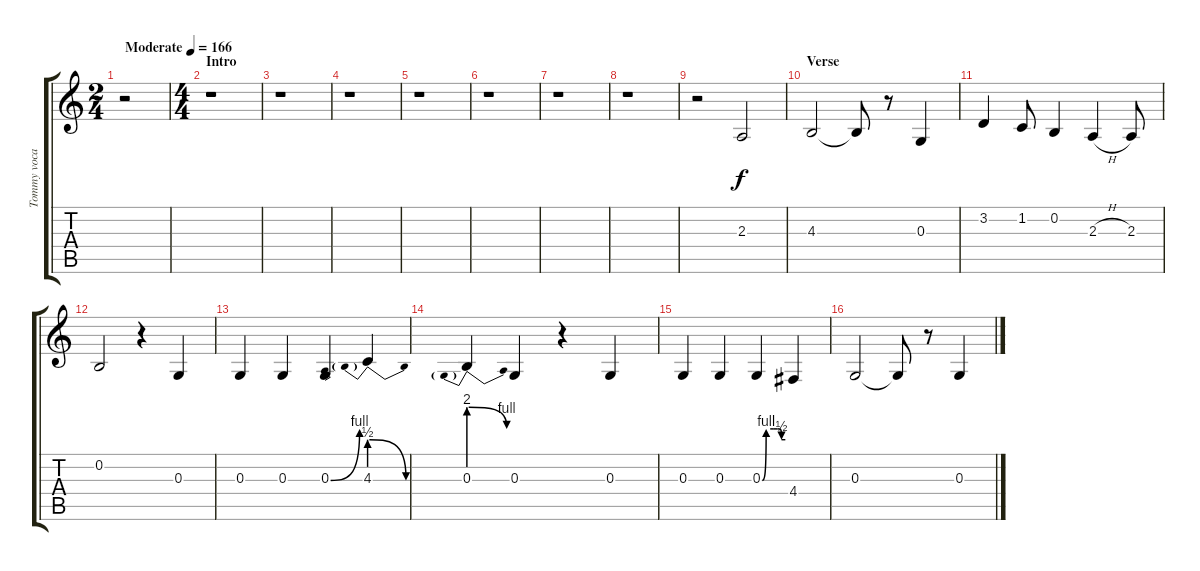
\track ("Tommy vocal" "Tommy voca") {instrument flute}
\staff {score tabs}
\tuning (E4 B3 G3 D3 A2 E2) {hide}
\ts (2 4)
\tempo (166 "Moderate")
\clef g2
\ks c
r.2{dy f instrument flute} |
\ts (4 4)
\section ("" "Intro")
r.1 |
r.1 |
r.1 |
r.1 |
r.1 |
r.1 |
r.1 |
r.2 2.3.2 |
\section ("" "Verse")
4.3.2 4.3{t}.8 r.8 0.3.4 |
3.2.4 1.2.8 0.2.4 2.3{h}.4 2.3.8 |
0.2.2 r.4 0.3.4 |
0.3.4 0.3.4 0.3{be (bend 0 0 60 4)}.4 4.3{be (prebendrelease 0 2 60 0)}.4 |
0.3{be (prebendrelease 0 8 60 4)}.4 0.3.4 r.4 0.3.4 |
0.3.4 0.3.4 0.3{be (custom 0 0 10 4 30 4 40 4 45 4 50 2 60 2)}.4 4.4.4 |
0.3.2 0.3{t}.8 r.8 0.3.4
